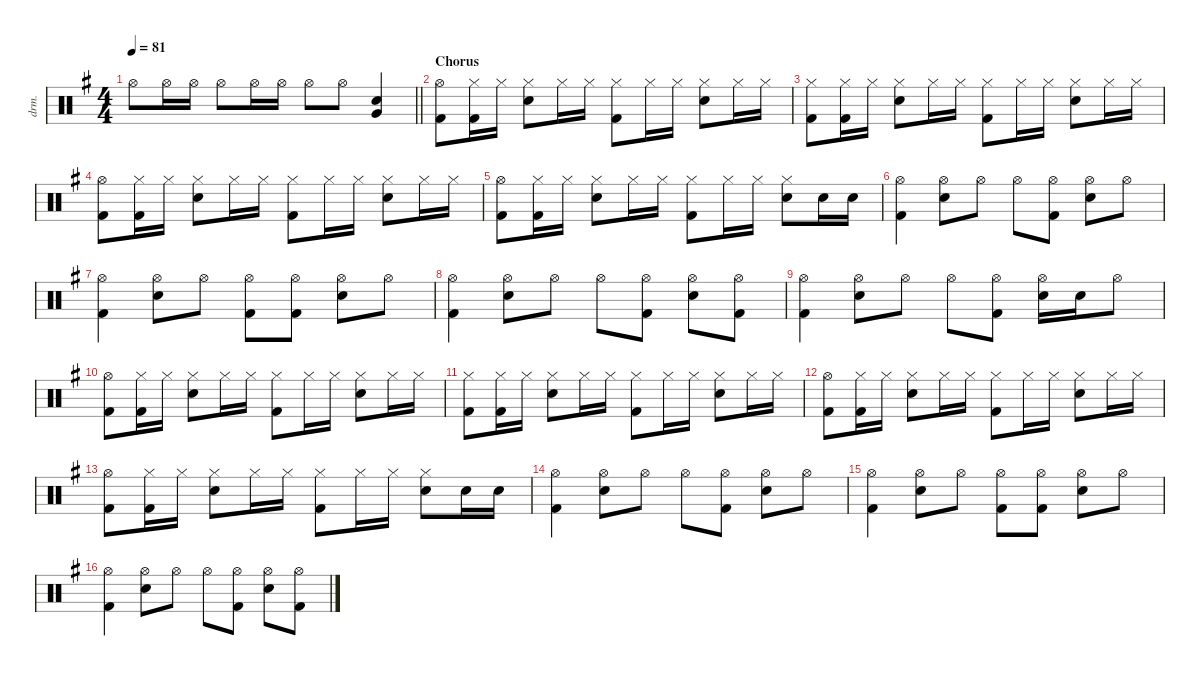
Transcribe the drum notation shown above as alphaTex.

\defaultSystemsLayout 4
\hideDynamics
\bracketExtendMode nobrackets
\track ("Drums" "drm.") {mute instrument percussion}
\staff {score}
\articulation defaults
\ts (4 4)
\beaming (8 2 2 2 2)
\tempo 81
\clef neutral
\barLineRight lightlight
\ks eminor "Hi-Hat (open)"{acc forcenatural}.8{dy f beam Down} "Hi-Hat (open)"{acc forcenatural}.16{beam Down} "Hi-Hat (open)"{acc forcenatural}.16{beam Down} "Hi-Hat (open)"{acc forcenatural}.8{beam Down} "Hi-Hat (open)"{acc forcenatural}.16{beam Down} "Hi-Hat (open)"{acc forcenatural}.16{beam Down} "Hi-Hat (open)"{acc forcenatural}.8{beam Down} "Hi-Hat (open)"{acc forcenatural}.8{beam Down}
("Snare (hit) 2"{acc forcenatural} "Very Low Tom (hit)"{acc forcenatural}).4{beam Up} |
\section ("" "Chorus")
("Hi-Hat (open)"{acc forcenatural} "Kick (hit) 2"{acc forcenatural}).8{beam Down} ("Hi-Hat (closed)"{acc forcenatural} "Kick (hit) 2"{acc forcenatural}).16{beam Down} "Hi-Hat (closed)"{acc forcenatural}.16{beam Down} ("Hi-Hat (closed)"{acc forcenatural} "Snare (hit) 2"{acc forcenatural}).8{beam Down} "Hi-Hat (closed)"{acc forcenatural}.16{beam Down} "Hi-Hat (closed)"{acc forcenatural}.16{beam Down} ("Hi-Hat (closed)"{acc forcenatural} "Kick (hit) 2"{acc forcenatural}).8{beam Down} "Hi-Hat (closed)"{acc forcenatural}.16{beam Down} "Hi-Hat (closed)"{acc forcenatural}.16{beam Down} ("Hi-Hat (closed)"{acc forcenatural} "Snare (hit) 2"{acc forcenatural}).8{beam Down} "Hi-Hat (closed)"{acc forcenatural}.16{beam Down} "Hi-Hat (closed)"{acc forcenatural}.16{beam Down} |
("Hi-Hat (closed)"{acc forcenatural} "Kick (hit) 2"{acc forcenatural}).8{beam Down} ("Hi-Hat (closed)"{acc forcenatural} "Kick (hit) 2"{acc forcenatural}).16{beam Down} "Hi-Hat (closed)"{acc forcenatural}.16{beam Down} ("Hi-Hat (closed)"{acc forcenatural} "Snare (hit) 2"{acc forcenatural}).8{beam Down} "Hi-Hat (closed)"{acc forcenatural}.16{beam Down} "Hi-Hat (closed)"{acc forcenatural}.16{beam Down} ("Hi-Hat (closed)"{acc forcenatural} "Kick (hit) 2"{acc forcenatural}).8{beam Down} "Hi-Hat (closed)"{acc forcenatural}.16{beam Down} "Hi-Hat (closed)"{acc forcenatural}.16{beam Down} ("Hi-Hat (closed)"{acc forcenatural} "Snare (hit) 2"{acc forcenatural}).8{beam Down} "Hi-Hat (closed)"{acc forcenatural}.16{beam Down} "Hi-Hat (closed)"{acc forcenatural}.16{beam Down} |
("Hi-Hat (open)"{acc forcenatural} "Kick (hit) 2"{acc forcenatural}).8{beam Down} ("Hi-Hat (closed)"{acc forcenatural} "Kick (hit) 2"{acc forcenatural}).16{beam Down} "Hi-Hat (closed)"{acc forcenatural}.16{beam Down} ("Hi-Hat (closed)"{acc forcenatural} "Snare (hit) 2"{acc forcenatural}).8{beam Down} "Hi-Hat (closed)"{acc forcenatural}.16{beam Down} "Hi-Hat (closed)"{acc forcenatural}.16{beam Down} ("Hi-Hat (closed)"{acc forcenatural} "Kick (hit) 2"{acc forcenatural}).8{beam Down} "Hi-Hat (closed)"{acc forcenatural}.16{beam Down} "Hi-Hat (closed)"{acc forcenatural}.16{beam Down} ("Hi-Hat (closed)"{acc forcenatural} "Snare (hit) 2"{acc forcenatural}).8{beam Down} "Hi-Hat (closed)"{acc forcenatural}.16{beam Down} "Hi-Hat (closed)"{acc forcenatural}.16{beam Down} |
("Hi-Hat (open)"{acc forcenatural} "Kick (hit) 2"{acc forcenatural}).8{beam Down} ("Hi-Hat (closed)"{acc forcenatural} "Kick (hit) 2"{acc forcenatural}).16{beam Down} "Hi-Hat (closed)"{acc forcenatural}.16{beam Down} ("Hi-Hat (closed)"{acc forcenatural} "Snare (hit) 2"{acc forcenatural}).8{beam Down} "Hi-Hat (closed)"{acc forcenatural}.16{beam Down} "Hi-Hat (closed)"{acc forcenatural}.16{beam Down} ("Hi-Hat (closed)"{acc forcenatural} "Kick (hit) 2"{acc forcenatural}).8{beam Down} "Hi-Hat (closed)"{acc forcenatural}.16{beam Down} "Hi-Hat (closed)"{acc forcenatural}.16{beam Down} ("Hi-Hat (closed)"{acc forcenatural} "Snare (hit) 2"{acc forcenatural}).8{beam Down} "Snare (hit) 2"{acc forcenatural}.16{beam Down} "Snare (hit) 2"{acc forcenatural}.16{beam Down} |
("Hi-Hat (open)"{acc forcenatural} "Kick (hit) 2"{acc forcenatural}).4{beam Down} ("Hi-Hat (open)"{acc forcenatural} "Snare (hit) 2"{acc forcenatural}).8{beam Down} "Hi-Hat (open)"{acc forcenatural}.8{beam Down} "Hi-Hat (open)"{acc forcenatural}.8{beam Down} ("Hi-Hat (open)"{acc forcenatural} "Kick (hit) 2"{acc forcenatural}).8{beam Down} ("Hi-Hat (open)"{acc forcenatural} "Snare (hit) 2"{acc forcenatural}).8{beam Down} "Hi-Hat (open)"{acc forcenatural}.8{beam Down} |
("Hi-Hat (open)"{acc forcenatural} "Kick (hit) 2"{acc forcenatural}).4{beam Down} ("Hi-Hat (open)"{acc forcenatural} "Snare (hit) 2"{acc forcenatural}).8{beam Down} "Hi-Hat (open)"{acc forcenatural}.8{beam Down} ("Hi-Hat (open)"{acc forcenatural} "Kick (hit) 2"{acc forcenatural}).8{beam Down} ("Hi-Hat (open)"{acc forcenatural} "Kick (hit) 2"{acc forcenatural}).8{beam Down} ("Hi-Hat (open)"{acc forcenatural} "Snare (hit) 2"{acc forcenatural}).8{beam Down} "Hi-Hat (open)"{acc forcenatural}.8{beam Down} |
("Hi-Hat (open)"{acc forcenatural} "Kick (hit) 2"{acc forcenatural}).4{beam Down} ("Hi-Hat (open)"{acc forcenatural} "Snare (hit) 2"{acc forcenatural}).8{beam Down} "Hi-Hat (open)"{acc forcenatural}.8{beam Down} "Hi-Hat (open)"{acc forcenatural}.8{beam Down} ("Hi-Hat (open)"{acc forcenatural} "Kick (hit) 2"{acc forcenatural}).8{beam Down} ("Hi-Hat (open)"{acc forcenatural} "Snare (hit) 2"{acc forcenatural}).8{beam Down} ("Hi-Hat (open)"{acc forcenatural} "Kick (hit) 2"{acc forcenatural}).8{beam Down} |
("Hi-Hat (open)"{acc forcenatural} "Kick (hit) 2"{acc forcenatural}).4{beam Down} ("Hi-Hat (open)"{acc forcenatural} "Snare (hit) 2"{acc forcenatural}).8{beam Down} "Hi-Hat (open)"{acc forcenatural}.8{beam Down} "Hi-Hat (open)"{acc forcenatural}.8{beam Down} ("Hi-Hat (open)"{acc forcenatural} "Kick (hit) 2"{acc forcenatural}).8{beam Down} ("Hi-Hat (open)"{acc forcenatural} "Snare (hit) 2"{acc forcenatural}).16{beam Down} "Snare (hit) 2"{acc forcenatural}.16{beam Down} "Hi-Hat (open)"{acc forcenatural}.8{beam Down} |
("Hi-Hat (open)"{acc forcenatural} "Kick (hit) 2"{acc forcenatural}).8{beam Down} ("Hi-Hat (closed)"{acc forcenatural} "Kick (hit) 2"{acc forcenatural}).16{beam Down} "Hi-Hat (closed)"{acc forcenatural}.16{beam Down} ("Hi-Hat (closed)"{acc forcenatural} "Snare (hit) 2"{acc forcenatural}).8{beam Down} "Hi-Hat (closed)"{acc forcenatural}.16{beam Down} "Hi-Hat (closed)"{acc forcenatural}.16{beam Down} ("Hi-Hat (closed)"{acc forcenatural} "Kick (hit) 2"{acc forcenatural}).8{beam Down} "Hi-Hat (closed)"{acc forcenatural}.16{beam Down} "Hi-Hat (closed)"{acc forcenatural}.16{beam Down} ("Hi-Hat (closed)"{acc forcenatural} "Snare (hit) 2"{acc forcenatural}).8{beam Down} "Hi-Hat (closed)"{acc forcenatural}.16{beam Down} "Hi-Hat (closed)"{acc forcenatural}.16{beam Down} |
("Hi-Hat (closed)"{acc forcenatural} "Kick (hit) 2"{acc forcenatural}).8{beam Down} ("Hi-Hat (closed)"{acc forcenatural} "Kick (hit) 2"{acc forcenatural}).16{beam Down} "Hi-Hat (closed)"{acc forcenatural}.16{beam Down} ("Hi-Hat (closed)"{acc forcenatural} "Snare (hit) 2"{acc forcenatural}).8{beam Down} "Hi-Hat (closed)"{acc forcenatural}.16{beam Down} "Hi-Hat (closed)"{acc forcenatural}.16{beam Down} ("Hi-Hat (closed)"{acc forcenatural} "Kick (hit) 2"{acc forcenatural}).8{beam Down} "Hi-Hat (closed)"{acc forcenatural}.16{beam Down} "Hi-Hat (closed)"{acc forcenatural}.16{beam Down} ("Hi-Hat (closed)"{acc forcenatural} "Snare (hit) 2"{acc forcenatural}).8{beam Down} "Hi-Hat (closed)"{acc forcenatural}.16{beam Down} "Hi-Hat (closed)"{acc forcenatural}.16{beam Down} |
("Hi-Hat (open)"{acc forcenatural} "Kick (hit) 2"{acc forcenatural}).8{beam Down} ("Hi-Hat (closed)"{acc forcenatural} "Kick (hit) 2"{acc forcenatural}).16{beam Down} "Hi-Hat (closed)"{acc forcenatural}.16{beam Down} ("Hi-Hat (closed)"{acc forcenatural} "Snare (hit) 2"{acc forcenatural}).8{beam Down} "Hi-Hat (closed)"{acc forcenatural}.16{beam Down} "Hi-Hat (closed)"{acc forcenatural}.16{beam Down} ("Hi-Hat (closed)"{acc forcenatural} "Kick (hit) 2"{acc forcenatural}).8{beam Down} "Hi-Hat (closed)"{acc forcenatural}.16{beam Down} "Hi-Hat (closed)"{acc forcenatural}.16{beam Down} ("Hi-Hat (closed)"{acc forcenatural} "Snare (hit) 2"{acc forcenatural}).8{beam Down} "Hi-Hat (closed)"{acc forcenatural}.16{beam Down} "Hi-Hat (closed)"{acc forcenatural}.16{beam Down} |
("Hi-Hat (open)"{acc forcenatural} "Kick (hit) 2"{acc forcenatural}).8{beam Down} ("Hi-Hat (closed)"{acc forcenatural} "Kick (hit) 2"{acc forcenatural}).16{beam Down} "Hi-Hat (closed)"{acc forcenatural}.16{beam Down} ("Hi-Hat (closed)"{acc forcenatural} "Snare (hit) 2"{acc forcenatural}).8{beam Down} "Hi-Hat (closed)"{acc forcenatural}.16{beam Down} "Hi-Hat (closed)"{acc forcenatural}.16{beam Down} ("Hi-Hat (closed)"{acc forcenatural} "Kick (hit) 2"{acc forcenatural}).8{beam Down} "Hi-Hat (closed)"{acc forcenatural}.16{beam Down} "Hi-Hat (closed)"{acc forcenatural}.16{beam Down} ("Hi-Hat (closed)"{acc forcenatural} "Snare (hit) 2"{acc forcenatural}).8{beam Down} "Snare (hit) 2"{acc forcenatural}.16{beam Down} "Snare (hit) 2"{acc forcenatural}.16{beam Down} |
("Hi-Hat (open)"{acc forcenatural} "Kick (hit) 2"{acc forcenatural}).4{beam Down} ("Hi-Hat (open)"{acc forcenatural} "Snare (hit) 2"{acc forcenatural}).8{beam Down} "Hi-Hat (open)"{acc forcenatural}.8{beam Down} "Hi-Hat (open)"{acc forcenatural}.8{beam Down} ("Hi-Hat (open)"{acc forcenatural} "Kick (hit) 2"{acc forcenatural}).8{beam Down} ("Hi-Hat (open)"{acc forcenatural} "Snare (hit) 2"{acc forcenatural}).8{beam Down} "Hi-Hat (open)"{acc forcenatural}.8{beam Down} |
("Hi-Hat (open)"{acc forcenatural} "Kick (hit) 2"{acc forcenatural}).4{beam Down} ("Hi-Hat (open)"{acc forcenatural} "Snare (hit) 2"{acc forcenatural}).8{beam Down} "Hi-Hat (open)"{acc forcenatural}.8{beam Down} ("Hi-Hat (open)"{acc forcenatural} "Kick (hit) 2"{acc forcenatural}).8{beam Down} ("Hi-Hat (open)"{acc forcenatural} "Kick (hit) 2"{acc forcenatural}).8{beam Down} ("Hi-Hat (open)"{acc forcenatural} "Snare (hit) 2"{acc forcenatural}).8{beam Down} "Hi-Hat (open)"{acc forcenatural}.8{beam Down} |
("Hi-Hat (open)"{acc forcenatural} "Kick (hit) 2"{acc forcenatural}).4{beam Down} ("Hi-Hat (open)"{acc forcenatural} "Snare (hit) 2"{acc forcenatural}).8{beam Down} "Hi-Hat (open)"{acc forcenatural}.8{beam Down} "Hi-Hat (open)"{acc forcenatural}.8{beam Down} ("Hi-Hat (open)"{acc forcenatural} "Kick (hit) 2"{acc forcenatural}).8{beam Down} ("Hi-Hat (open)"{acc forcenatural} "Snare (hit) 2"{acc forcenatural}).8{beam Down} ("Hi-Hat (open)"{acc forcenatural} "Kick (hit) 2"{acc forcenatural}).8{beam Down}
